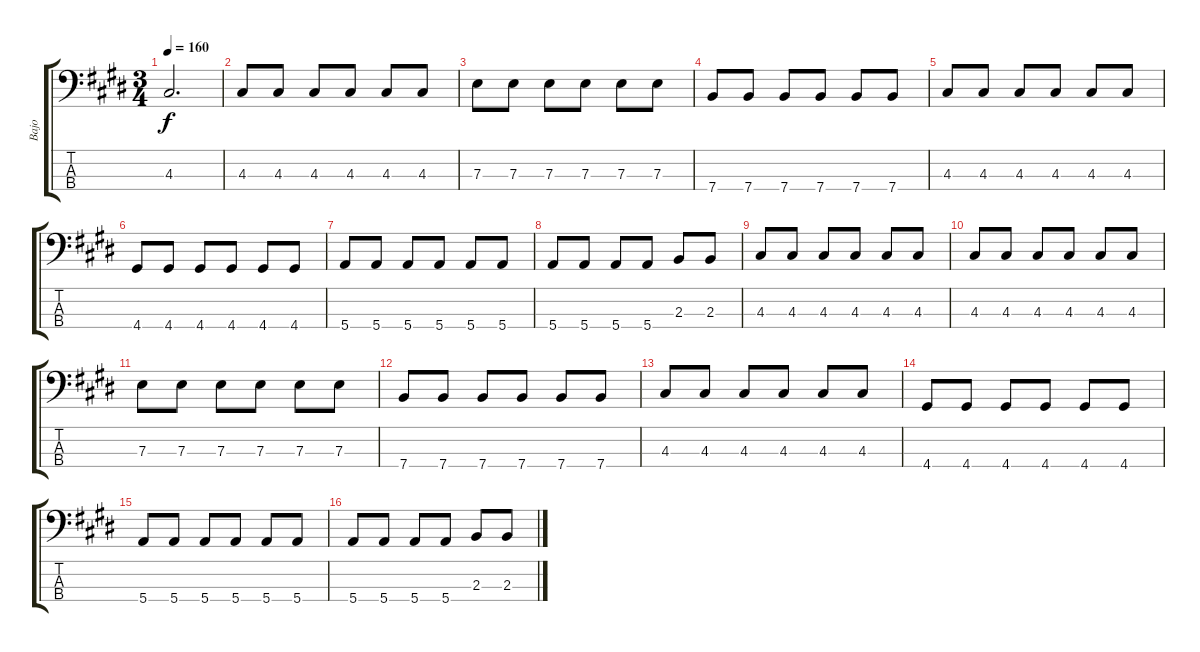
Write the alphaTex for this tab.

\track ("Bajo" "Bajo") {instrument electricbassfinger}
\staff {score tabs}
\tuning (G2 D2 A1 E1) {hide}
\ts (3 4)
\tempo 160
\clef f4
\ks c#minor
4.3{t}.2{d dy f} |
4.3.8 4.3.8 4.3.8 4.3.8 4.3.8 4.3.8 |
7.3.8 7.3.8 7.3.8 7.3.8 7.3.8 7.3.8 |
7.4.8 7.4.8 7.4.8 7.4.8 7.4.8 7.4.8 |
4.3.8 4.3.8 4.3.8 4.3.8 4.3.8 4.3.8 |
4.4.8 4.4.8 4.4.8 4.4.8 4.4.8 4.4.8 |
5.4.8 5.4.8 5.4.8 5.4.8 5.4.8 5.4.8 |
5.4.8 5.4.8 5.4.8 5.4.8 2.3.8 2.3.8 |
4.3.8 4.3.8 4.3.8 4.3.8 4.3.8 4.3.8 |
4.3.8 4.3.8 4.3.8 4.3.8 4.3.8 4.3.8 |
7.3.8 7.3.8 7.3.8 7.3.8 7.3.8 7.3.8 |
7.4.8 7.4.8 7.4.8 7.4.8 7.4.8 7.4.8 |
4.3.8 4.3.8 4.3.8 4.3.8 4.3.8 4.3.8 |
4.4.8 4.4.8 4.4.8 4.4.8 4.4.8 4.4.8 |
5.4.8 5.4.8 5.4.8 5.4.8 5.4.8 5.4.8 |
5.4.8 5.4.8 5.4.8 5.4.8 2.3.8 2.3.8
